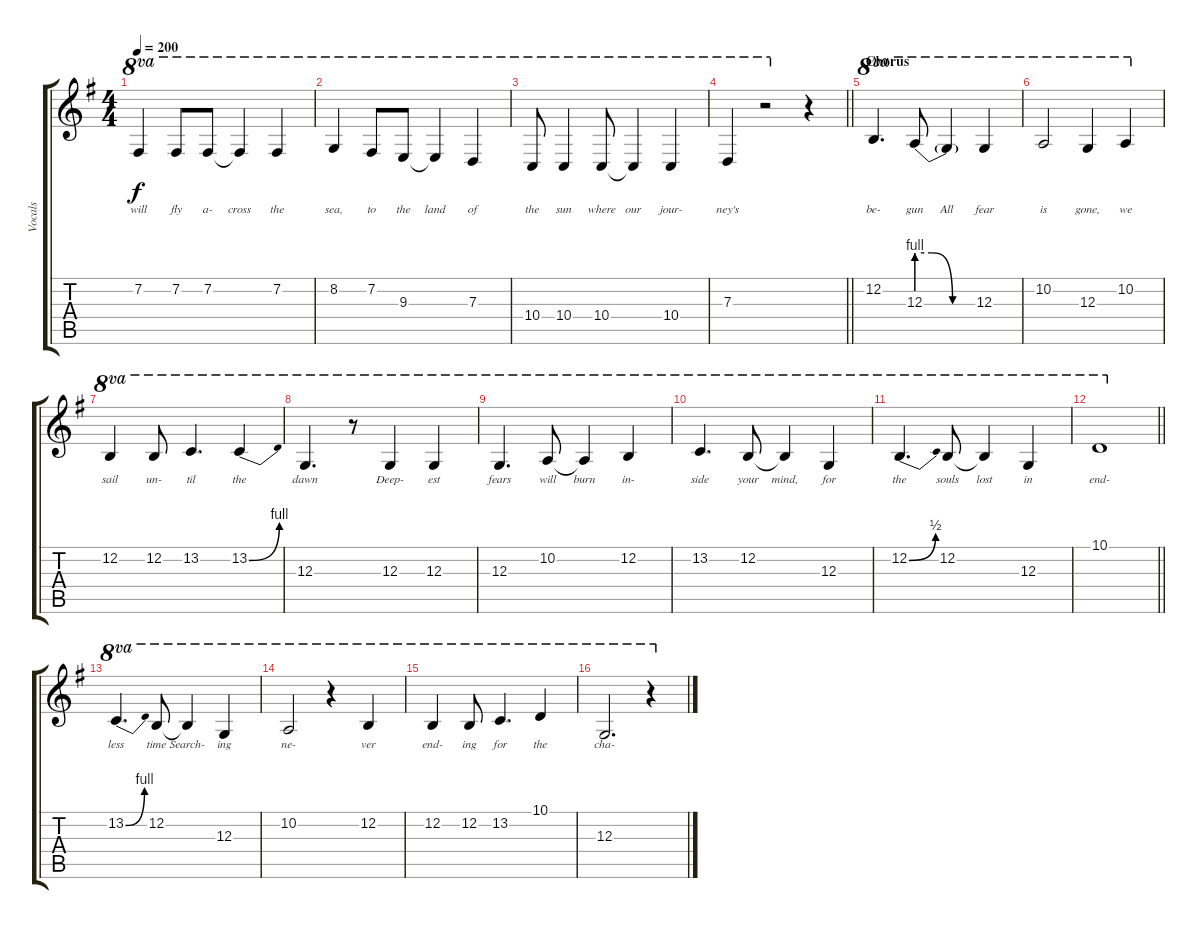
\track ("Vocals" "Vocals") {instrument lead2sawtooth}
\staff {score tabs}
\tuning (E4 B3 G3 D3 A2 E2) {hide}
\ts (4 4)
\tempo 200
\clef g2
\ks g
7.2.4{ot 8va lyrics (0 "will") lyrics (1 "") lyrics (2 "") lyrics (3 "") lyrics (4 "") dy f} 7.2.8{ot 8va lyrics (0 "fly") lyrics (1 "") lyrics (2 "") lyrics (3 "") lyrics (4 "")} 7.2.8{ot 8va lyrics (0 "a-") lyrics (1 "") lyrics (2 "") lyrics (3 "") lyrics (4 "")} 7.2{t}.4{ot 8va lyrics (0 "cross") lyrics (1 "") lyrics (2 "") lyrics (3 "") lyrics (4 "")} 7.2.4{ot 8va lyrics (0 "the") lyrics (1 "") lyrics (2 "") lyrics (3 "") lyrics (4 "")} |
8.2.4{ot 8va lyrics (0 "sea,") lyrics (1 "") lyrics (2 "") lyrics (3 "") lyrics (4 "")} 7.2.8{ot 8va lyrics (0 "to") lyrics (1 "") lyrics (2 "") lyrics (3 "") lyrics (4 "")} 9.3.8{ot 8va lyrics (0 "the") lyrics (1 "") lyrics (2 "") lyrics (3 "") lyrics (4 "")} 9.3{t}.4{ot 8va lyrics (0 "land") lyrics (1 "") lyrics (2 "") lyrics (3 "") lyrics (4 "")} 7.3.4{ot 8va lyrics (0 "of") lyrics (1 "") lyrics (2 "") lyrics (3 "") lyrics (4 "")} |
10.4.8{ot 8va lyrics (0 "the") lyrics (1 "") lyrics (2 "") lyrics (3 "") lyrics (4 "")} 10.4.4{ot 8va lyrics (0 "sun") lyrics (1 "") lyrics (2 "") lyrics (3 "") lyrics (4 "")} 10.4.8{ot 8va lyrics (0 "where") lyrics (1 "") lyrics (2 "") lyrics (3 "") lyrics (4 "")} 10.4{t}.4{ot 8va lyrics (0 "our") lyrics (1 "") lyrics (2 "") lyrics (3 "") lyrics (4 "")} 10.4.4{ot 8va lyrics (0 "jour-") lyrics (1 "") lyrics (2 "") lyrics (3 "") lyrics (4 "")} |
\barLineRight lightlight
7.3.4{ot 8va lyrics (0 "ney's") lyrics (1 "") lyrics (2 "") lyrics (3 "") lyrics (4 "")} r.2{ot 8va} r.4 |
\section ("" "Chorus")
12.2.4{d ot 8va lyrics (0 "be-") lyrics (1 "") lyrics (2 "") lyrics (3 "") lyrics (4 "")} 12.3{be (custom 0 4 15 4 36 0 60 0)}.8{ot 8va lyrics (0 "gun") lyrics (1 "") lyrics (2 "") lyrics (3 "") lyrics (4 "")} 12.3{t}.4{ot 8va lyrics (0 "All") lyrics (1 "") lyrics (2 "") lyrics (3 "") lyrics (4 "")} 12.3.4{ot 8va lyrics (0 "fear") lyrics (1 "") lyrics (2 "") lyrics (3 "") lyrics (4 "")} |
10.2.2{ot 8va lyrics (0 "is") lyrics (1 "") lyrics (2 "") lyrics (3 "") lyrics (4 "")} 12.3.4{ot 8va lyrics (0 "gone,") lyrics (1 "") lyrics (2 "") lyrics (3 "") lyrics (4 "")} 10.2.4{ot 8va lyrics (0 "we") lyrics (1 "") lyrics (2 "") lyrics (3 "") lyrics (4 "")} |
12.2.4{ot 8va lyrics (0 "sail") lyrics (1 "") lyrics (2 "") lyrics (3 "") lyrics (4 "")} 12.2.8{ot 8va lyrics (0 "un-") lyrics (1 "") lyrics (2 "") lyrics (3 "") lyrics (4 "")} 13.2.4{d ot 8va lyrics (0 "til") lyrics (1 "") lyrics (2 "") lyrics (3 "") lyrics (4 "")} 13.2{be (bend 0 0 60 4)}.4{ot 8va lyrics (0 "the") lyrics (1 "") lyrics (2 "") lyrics (3 "") lyrics (4 "")} |
12.3.4{d ot 8va lyrics (0 "dawn") lyrics (1 "") lyrics (2 "") lyrics (3 "") lyrics (4 "")} r.8{ot 8va} 12.3.4{ot 8va lyrics (0 "Deep-") lyrics (1 "") lyrics (2 "") lyrics (3 "") lyrics (4 "")} 12.3.4{ot 8va lyrics (0 "est") lyrics (1 "") lyrics (2 "") lyrics (3 "") lyrics (4 "")} |
12.3.4{d ot 8va lyrics (0 "fears") lyrics (1 "") lyrics (2 "") lyrics (3 "") lyrics (4 "")} 10.2.8{ot 8va lyrics (0 "will") lyrics (1 "") lyrics (2 "") lyrics (3 "") lyrics (4 "")} 10.2{t}.4{ot 8va lyrics (0 "burn") lyrics (1 "") lyrics (2 "") lyrics (3 "") lyrics (4 "")} 12.2.4{ot 8va lyrics (0 "in-") lyrics (1 "") lyrics (2 "") lyrics (3 "") lyrics (4 "")} |
13.2.4{d ot 8va lyrics (0 "side") lyrics (1 "") lyrics (2 "") lyrics (3 "") lyrics (4 "")} 12.2.8{ot 8va lyrics (0 "your") lyrics (1 "") lyrics (2 "") lyrics (3 "") lyrics (4 "")} 12.2{t}.4{ot 8va lyrics (0 "mind,") lyrics (1 "") lyrics (2 "") lyrics (3 "") lyrics (4 "")} 12.3.4{ot 8va lyrics (0 "for") lyrics (1 "") lyrics (2 "") lyrics (3 "") lyrics (4 "")} |
12.2{be (bend 0 0 60 2)}.4{d ot 8va lyrics (0 "the") lyrics (1 "") lyrics (2 "") lyrics (3 "") lyrics (4 "")} 12.2.8{ot 8va lyrics (0 "souls") lyrics (1 "") lyrics (2 "") lyrics (3 "") lyrics (4 "")} 12.2{t}.4{ot 8va lyrics (0 "lost") lyrics (1 "") lyrics (2 "") lyrics (3 "") lyrics (4 "")} 12.3.4{ot 8va lyrics (0 "in") lyrics (1 "") lyrics (2 "") lyrics (3 "") lyrics (4 "")} |
\barLineRight lightlight
10.1.1{ot 8va lyrics (0 "end-") lyrics (1 "") lyrics (2 "") lyrics (3 "") lyrics (4 "")} |
\section ("" "")
13.2{be (bend 0 0 60 4)}.4{d ot 8va lyrics (0 "less") lyrics (1 "") lyrics (2 "") lyrics (3 "") lyrics (4 "")} 12.2.8{ot 8va lyrics (0 "time") lyrics (1 "") lyrics (2 "") lyrics (3 "") lyrics (4 "")} 12.2{t}.4{ot 8va lyrics (0 "Search-") lyrics (1 "") lyrics (2 "") lyrics (3 "") lyrics (4 "")} 12.3.4{ot 8va lyrics (0 "ing") lyrics (1 "") lyrics (2 "") lyrics (3 "") lyrics (4 "")} |
10.2.2{ot 8va lyrics (0 "ne-") lyrics (1 "") lyrics (2 "") lyrics (3 "") lyrics (4 "")} r.4{ot 8va} 12.2.4{ot 8va lyrics (0 "ver") lyrics (1 "") lyrics (2 "") lyrics (3 "") lyrics (4 "")} |
12.2.4{ot 8va lyrics (0 "end-") lyrics (1 "") lyrics (2 "") lyrics (3 "") lyrics (4 "")} 12.2.8{ot 8va lyrics (0 "ing") lyrics (1 "") lyrics (2 "") lyrics (3 "") lyrics (4 "")} 13.2.4{d ot 8va lyrics (0 "for") lyrics (1 "") lyrics (2 "") lyrics (3 "") lyrics (4 "")} 10.1.4{ot 8va lyrics (0 "the") lyrics (1 "") lyrics (2 "") lyrics (3 "") lyrics (4 "")} |
12.3.2{d ot 8va lyrics (0 "cha-") lyrics (1 "") lyrics (2 "") lyrics (3 "") lyrics (4 "")} r.4{ot 8va}
